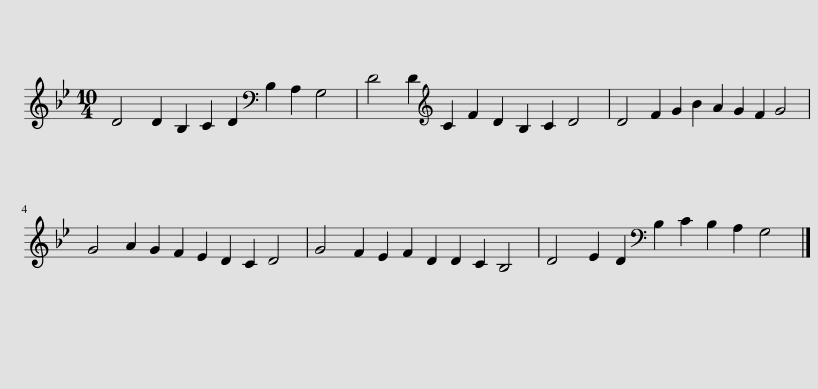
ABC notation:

X:1
L:1/8
M:10/4
I:linebreak $
K:Bb
V:1 treble
V:1
 D4 D2 B,2 C2 D2[K:bass] B,2 A,2 G,4 | D4 D2[K:treble] C2 F2 D2 B,2 C2 D4 | D4 F2 G2 B2 A2 G2 F2 G4 |$ G4 A2 G2 F2 E2 D2 C2 D4 | G4 F2 E2 F2 D2 D2 C2 B,4 | %5
 D4 E2 D2[K:bass] B,2 C2 B,2 A,2 G,4 |] %6
